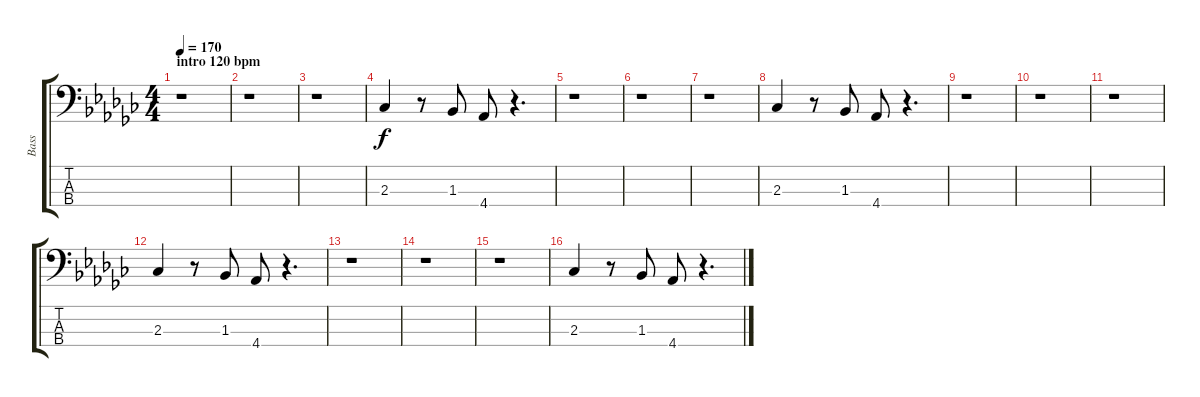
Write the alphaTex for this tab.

\track ("Bass" "Bass") {instrument electricbassfinger}
\staff {score tabs}
\tuning (G2 D2 A1 E1) {hide}
\ts (4 4)
\section ("" "intro 120 bpm")
\tempo 170
\tempo 120
\tempo 170
\clef f4
\ks ebminor
r.1{dy f instrument electricbassfinger} |
r.1 |
r.1 |
2.3.4 r.8 1.3.8 4.4.8 r.4{d} |
r.1 |
r.1 |
r.1 |
2.3.4 r.8 1.3.8 4.4.8 r.4{d} |
r.1 |
r.1 |
r.1 |
2.3.4 r.8 1.3.8 4.4.8 r.4{d} |
r.1 |
r.1 |
r.1 |
2.3.4 r.8 1.3.8 4.4.8 r.4{d}
